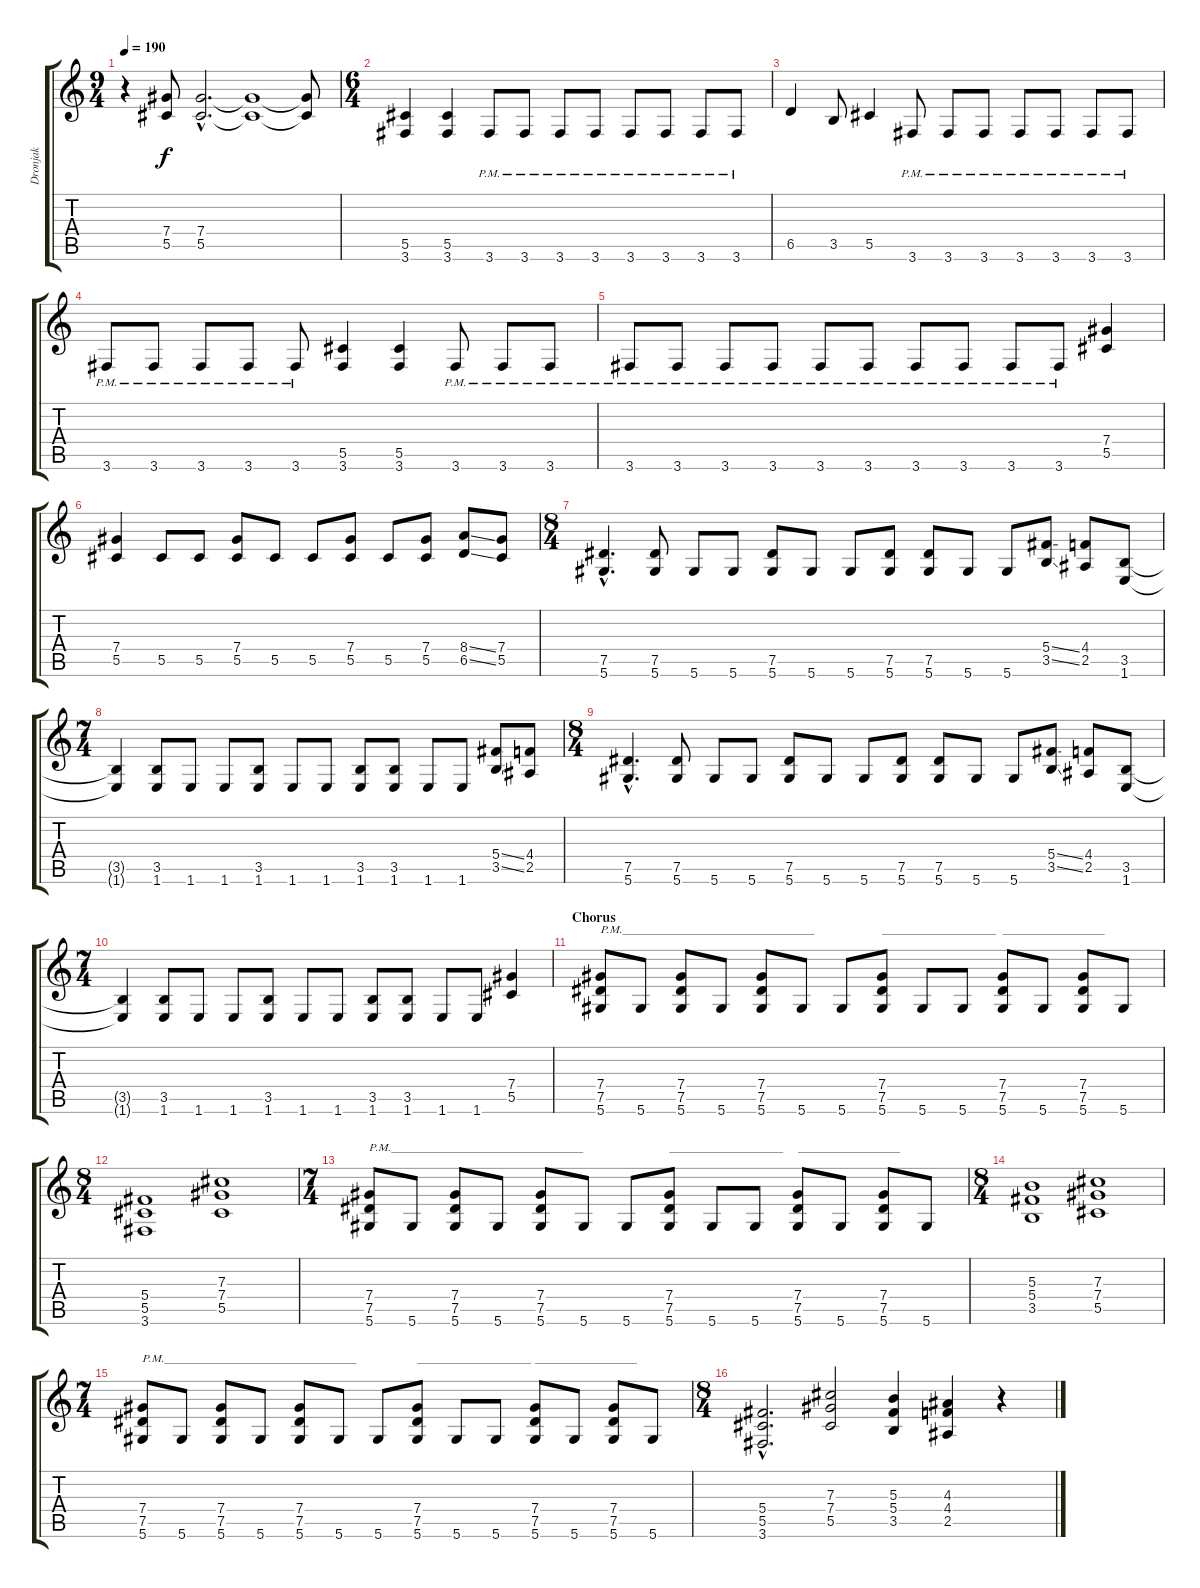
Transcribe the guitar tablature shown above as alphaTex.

\track ("Dronjak" "Dronjak") {instrument distortionguitar}
\staff {score tabs}
\tuning (Eb4 Bb3 Gb3 Db3 Ab2 Eb2) {hide}
\ts (9 4)
\tempo 190
\clef g2
\ks c
r.4{dy f} (7.4 5.5).8 (7.4{hac} 5.5{hac}).2{d} (7.4{t} 5.5{t}).1 (7.4{t} 5.5{t}).8 |
\ts (6 4)
(5.5 3.6).4 (5.5 3.6).4 3.6{pm}.8 3.6{pm}.8 3.6{pm}.8 3.6{pm}.8 3.6{pm}.8 3.6{pm}.8 3.6{pm}.8 3.6{pm}.8 |
6.5.4 3.5.8 5.5.4 3.6{pm}.8 3.6{pm}.8 3.6{pm}.8 3.6{pm}.8 3.6{pm}.8 3.6{pm}.8 3.6{pm}.8 |
3.6{pm}.8 3.6{pm}.8 3.6{pm}.8 3.6{pm}.8 3.6{pm}.8 (5.5 3.6).4 (5.5 3.6).4 3.6{pm}.8 3.6{pm}.8 3.6{pm}.8 |
3.6{pm}.8 3.6{pm}.8 3.6{pm}.8 3.6{pm}.8 3.6{pm}.8 3.6{pm}.8 3.6{pm}.8 3.6{pm}.8 3.6{pm}.8 3.6{pm}.8 (7.4 5.5).4 |
(7.4 5.5).4 5.5.8 5.5.8 (7.4 5.5).8 5.5.8 5.5.8 (7.4 5.5).8 5.5.8 (7.4 5.5).8 (8.4{ss} 6.5{ss}).8 (7.4 5.5).8 |
\ts (8 4)
(7.5{hac} 5.6{hac}).4{d} (7.5 5.6).8 5.6.8 5.6.8 (7.5 5.6).8 5.6.8 5.6.8 (7.5 5.6).8 (7.5 5.6).8 5.6.8 5.6.8 (5.4{ss} 3.5{ss}).8 (4.4 2.5).8 (3.5 1.6).8 |
\ts (7 4)
(3.5{t} 1.6{t}).4 (3.5 1.6).8 1.6.8 1.6.8 (3.5 1.6).8 1.6.8 1.6.8 (3.5 1.6).8 (3.5 1.6).8 1.6.8 1.6.8 (5.4{ss} 3.5{ss}).8 (4.4 2.5).8 |
\ts (8 4)
(7.5{hac} 5.6{hac}).4{d} (7.5 5.6).8 5.6.8 5.6.8 (7.5 5.6).8 5.6.8 5.6.8 (7.5 5.6).8 (7.5 5.6).8 5.6.8 5.6.8 (5.4{ss} 3.5{ss}).8 (4.4 2.5).8 (3.5 1.6).8 |
\ts (7 4)
(3.5{t} 1.6{t}).4 (3.5 1.6).8 1.6.8 1.6.8 (3.5 1.6).8 1.6.8 1.6.8 (3.5 1.6).8 (3.5 1.6).8 1.6.8 1.6.8 (7.4 5.5).4 |
\section ("" "Chorus")
(7.4 7.5 5.6).8{txt "P.M.________________________________"} 5.6.8 (7.4 7.5 5.6).8 5.6.8 (7.4 7.5 5.6).8 5.6.8 5.6.8 (7.4 7.5 5.6).8{txt "___________________"} 5.6.8 5.6.8 (7.4 7.5 5.6).8{txt "_________________"} 5.6.8 (7.4 7.5 5.6).8 5.6.8 |
\ts (8 4)
(5.4 5.5 3.6).1 (7.3 7.4 5.5).1 |
\ts (7 4)
(7.4 7.5 5.6).8{txt "P.M.________________________________"} 5.6.8 (7.4 7.5 5.6).8 5.6.8 (7.4 7.5 5.6).8 5.6.8 5.6.8 (7.4 7.5 5.6).8{txt "___________________"} 5.6.8 5.6.8 (7.4 7.5 5.6).8{txt "_________________"} 5.6.8 (7.4 7.5 5.6).8 5.6.8 |
\ts (8 4)
(5.3 5.4 3.5).1 (7.3 7.4 5.5).1 |
\ts (7 4)
(7.4 7.5 5.6).8{txt "P.M.________________________________"} 5.6.8 (7.4 7.5 5.6).8 5.6.8 (7.4 7.5 5.6).8 5.6.8 5.6.8 (7.4 7.5 5.6).8{txt "___________________"} 5.6.8 5.6.8 (7.4 7.5 5.6).8{txt "_________________"} 5.6.8 (7.4 7.5 5.6).8 5.6.8 |
\ts (8 4)
(5.4{hac} 5.5{hac} 3.6{hac}).2{d} (7.3 7.4 5.5).2 (5.3 5.4 3.5).4 (4.3 4.4 2.5).4 r.4
